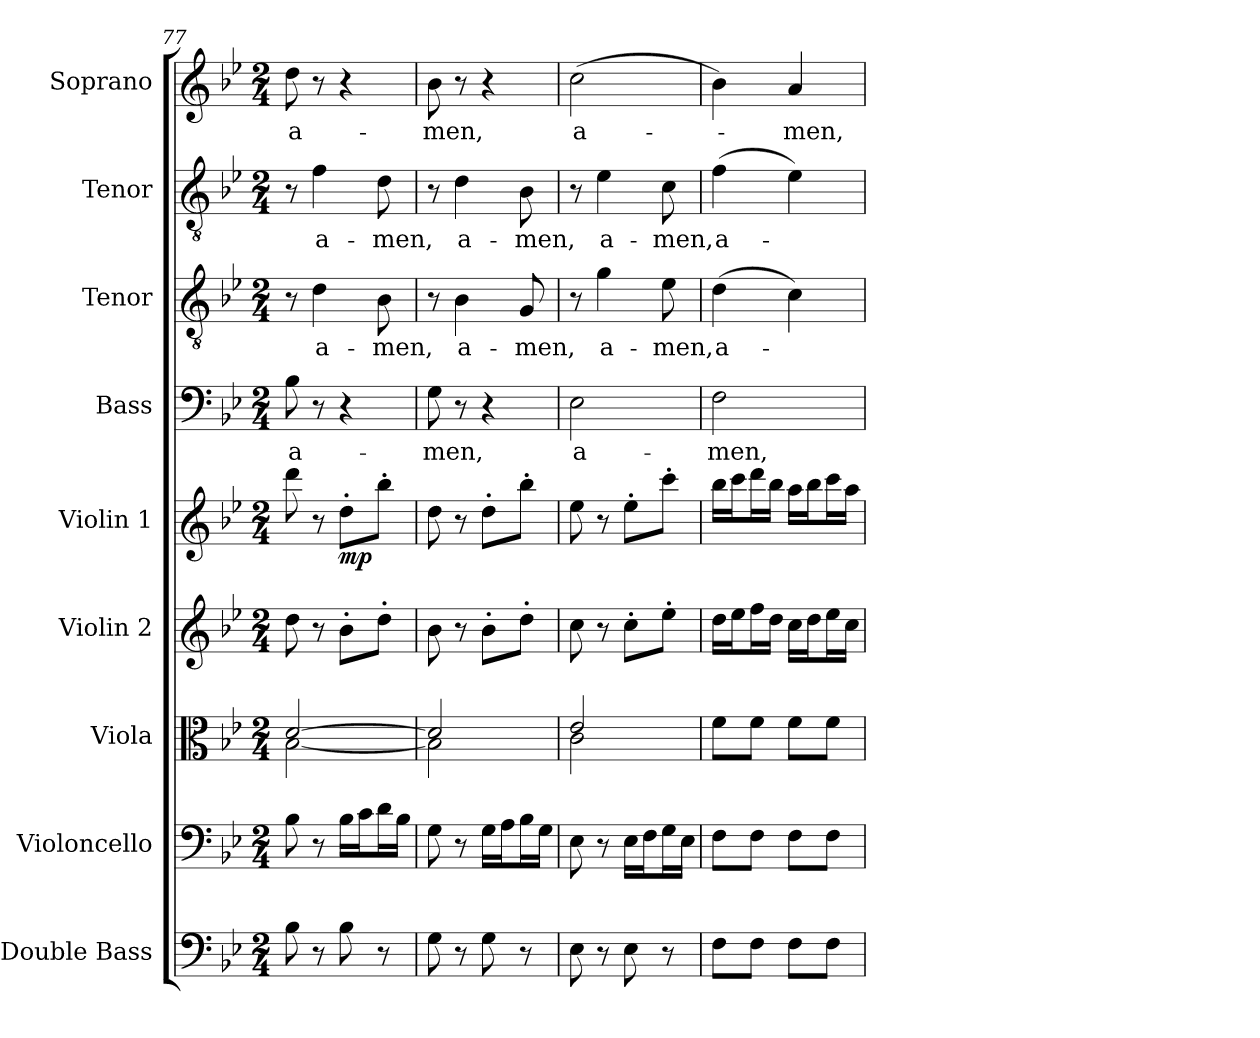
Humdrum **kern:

**kern	**kern	**kern	**kern	**kern	**dynam	**kern	**text	**kern	**text	**kern	**text	**kern	**text
*part9	*part8	*part7	*part6	*part5	*part5	*part4	*part4	*part3	*part3	*part2	*part2	*part1	*part1
*staff9	*staff8	*staff7	*staff6	*staff5	*staff5	*staff4	*staff4	*staff3	*staff3	*staff2	*staff2	*staff1	*staff1
*I"Double Bass	*I"Violoncello	*I"Viola	*I"Violin 2	*I"Violin 1	*	*I"Bass	*	*I"Tenor	*	*I"Tenor	*	*I"Soprano	*
*I'Db.	*I'Vc.	*I'Vla.	*I'Vln. 2	*I'Vln.	*	*I'B.	*	*I'T.	*	*I'T.	*	*I'S.	*
*clefF4	*clefF4	*clefC3	*clefG2	*clefG2	*	*clefF4	*	*clefGv2	*	*clefGv2	*	*clefG2	*
*ITrd7c12	*	*	*	*	*	*	*	*ITrd7c12	*	*ITrd7c12	*	*	*
*k[b-e-]	*k[b-e-]	*k[b-e-]	*k[b-e-]	*k[b-e-]	*	*k[b-e-]	*	*k[b-e-]	*	*k[b-e-]	*	*k[b-e-]	*
*B-:	*B-:	*B-:	*B-:	*B-:	*	*B-:	*	*B-:	*	*B-:	*	*B-:	*
*M2/4	*M2/4	*M2/4	*M2/4	*M2/4	*	*M2/4	*	*M2/4	*	*M2/4	*	*M2/4	*
=77	=77	=77	=77	=77	=77	=77	=77	=77	=77	=77	=77	=77	=77
*	*	*^	*	*	*	*	*	*	*	*	*	*	*
!	!	!	!	!	!	!	!	!LO:LY:b:color=#000000	!	!	!	!	!	!
!	!	!	!	!	!	!	!	!	!	!	!	!	!	!LO:LY:b:color=#000000
8BB-i\	8B-i\	[>2di/	[<2B-i\	8ddi\	8dddi\	.	8B-i\	a-	8r	.	8r	.	8ddi\	a-
!	!	!	!	!	!	!	!	!	!	!LO:LY:b:color=#000000	!	!	!	!
!	!	!	!	!	!	!	!	!	!	!	!	!LO:LY:b:color=#000000	!	!
8r	8r	.	.	8r	8r	.	8r	.	4Di\	a-	4Fi\	a-	8r	.
8BB-i\	16B-i\LL	.	.	8b-'i\L	8dd'i\L	mp	4r	.	.	.	.	.	4r	.
.	16ci\J	.	.	.	.	.	.	.	.	.	.	.	.	.
!	!	!	!	!	!	!	!	!	!	!LO:LY:b:color=#000000	!	!	!	!
!	!	!	!	!	!	!	!	!	!	!	!	!LO:LY:b:color=#000000	!	!
8r	16di\L	.	.	8dd'i\J	8bb-'i\J	.	.	.	8BB-i\	-men,	8Di\	-men,	.	.
.	16B-i\JJ	.	.	.	.	.	.	.	.	.	.	.	.	.
=78	=78	=78	=78	=78	=78	=78	=78	=78	=78	=78	=78	=78	=78	=78
!	!	!	!	!	!	!	!	!LO:LY:b:color=#000000	!	!	!	!	!	!
!	!	!	!	!	!	!	!	!	!	!	!	!	!	!LO:LY:b:color=#000000
8GGi\	8Gi\	2di/]	2B-i\]	8b-i\	8ddi\	.	8Gi\	-men,	8r	.	8r	.	8b-i\	-men,
!	!	!	!	!	!	!	!	!	!	!LO:LY:b:color=#000000	!	!	!	!
!	!	!	!	!	!	!	!	!	!	!	!	!LO:LY:b:color=#000000	!	!
8r	8r	.	.	8r	8r	.	8r	.	4BB-i\	a-	4Di\	a-	8r	.
8GGi\	16Gi\LL	.	.	8b-'i\L	8dd'i\L	.	4r	.	.	.	.	.	4r	.
.	16Ai\J	.	.	.	.	.	.	.	.	.	.	.	.	.
!	!	!	!	!	!	!	!	!	!	!LO:LY:b:color=#000000	!	!	!	!
!	!	!	!	!	!	!	!	!	!	!	!	!LO:LY:b:color=#000000	!	!
8r	16B-i\L	.	.	8dd'i\J	8bb-'i\J	.	.	.	8GGi/	-men,	8BB-i\	-men,	.	.
.	16Gi\JJ	.	.	.	.	.	.	.	.	.	.	.	.	.
=79	=79	=79	=79	=79	=79	=79	=79	=79	=79	=79	=79	=79	=79	=79
!	!	!	!	!	!	!	!	!LO:LY:b:color=#000000	!	!	!	!	!	!
!	!	!	!	!	!	!	!	!	!	!	!	!	!	!LO:LY:b:color=#000000
8EE-i\	8E-i\	2e-i/	2ci\	8cci\	8ee-i\	.	2E-i\	a-	8r	.	8r	.	(2cci\	a-
!	!	!	!	!	!	!	!	!	!	!LO:LY:b:color=#000000	!	!	!	!
!	!	!	!	!	!	!	!	!	!	!	!	!LO:LY:b:color=#000000	!	!
8r	8r	.	.	8r	8r	.	.	.	4Gi\	a-	4E-i\	a-	.	.
8EE-i\	16E-i\LL	.	.	8cc'i\L	8ee-'i\L	.	.	.	.	.	.	.	.	.
.	16Fi\J	.	.	.	.	.	.	.	.	.	.	.	.	.
!	!	!	!	!	!	!	!	!	!	!LO:LY:b:color=#000000	!	!	!	!
!	!	!	!	!	!	!	!	!	!	!	!	!LO:LY:b:color=#000000	!	!
8r	16Gi\L	.	.	8ee-'i\J	8ccc'i\J	.	.	.	8E-i\	-men,	8Ci\	-men,	.	.
.	16E-i\JJ	.	.	.	.	.	.	.	.	.	.	.	.	.
*	*	*v	*v	*	*	*	*	*	*	*	*	*	*	*
=80	=80	=80	=80	=80	=80	=80	=80	=80	=80	=80	=80	=80	=80
!	!	!	!	!	!	!	!LO:LY:b:color=#000000	!	!	!	!	!	!
!	!	!	!	!	!	!	!	!	!LO:LY:b:color=#000000	!	!	!	!
!	!	!	!	!	!	!	!	!	!	!	!LO:LY:b:color=#000000	!	!
8FFi\L	8Fi\L	8fi\L	16ddi\LL	16bb-i\LL	.	2Fi\	-men,	(4Di\	a-	(4Fi\	a-	4b-i\)	.
.	.	.	16ee-i\J	16ccci\J	.	.	.	.	.	.	.	.	.
8FFi\J	8Fi\J	8fi\J	16ffi\L	16dddi\L	.	.	.	.	.	.	.	.	.
.	.	.	16ddi\JJ	16bb-i\JJ	.	.	.	.	.	.	.	.	.
!	!	!	!	!	!	!	!	!	!	!	!	!	!LO:LY:b:color=#000000
8FFi\L	8Fi\L	8fi\L	16cci\LL	16aai\LL	.	.	.	4Ci\)	.	4E-i\)	.	4ai/	-men,
.	.	.	16ddi\J	16bb-i\J	.	.	.	.	.	.	.	.	.
8FFi\J	8Fi\J	8fi\J	16ee-i\L	16ccci\L	.	.	.	.	.	.	.	.	.
.	.	.	16cci\JJ	16aai\JJ	.	.	.	.	.	.	.	.	.
=	=	=	=	=	=	=	=	=	=	=	=	=	=
*-	*-	*-	*-	*-	*-	*-	*-	*-	*-	*-	*-	*-	*-
